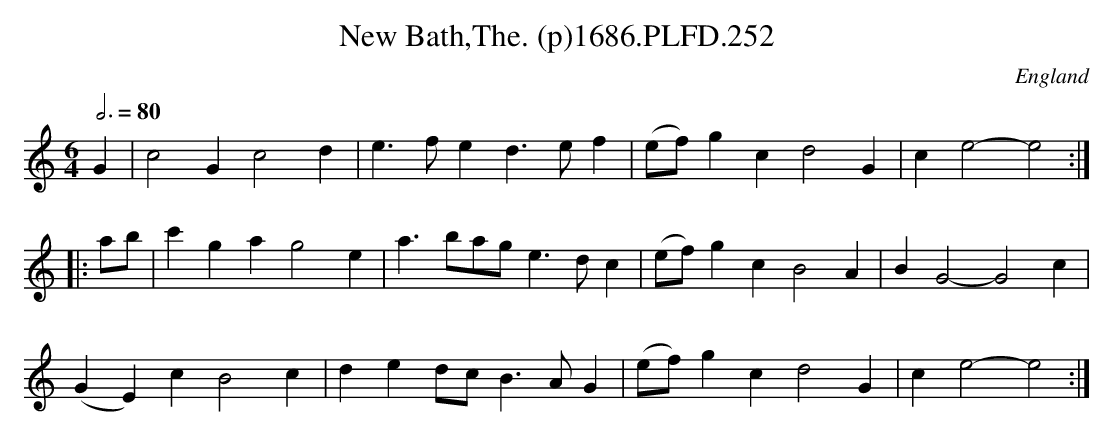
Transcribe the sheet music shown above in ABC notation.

X:1
T:New Bath,The. (p)1686.PLFD.252
M:6/4
L:1/4
Q:3/4=80
O:England
K:C
G|c2Gc2d|e>fed>ef|(e/f/)gcd2G|ce2-e2:|
|:a/b/|c'gag2e|a>ba/g/e>dc|(e/f/)gcB2A|BG2-G2c|
(GE)cB2c|ded/c/B>AG|(e/f/)gcd2G|ce2-e2:|
